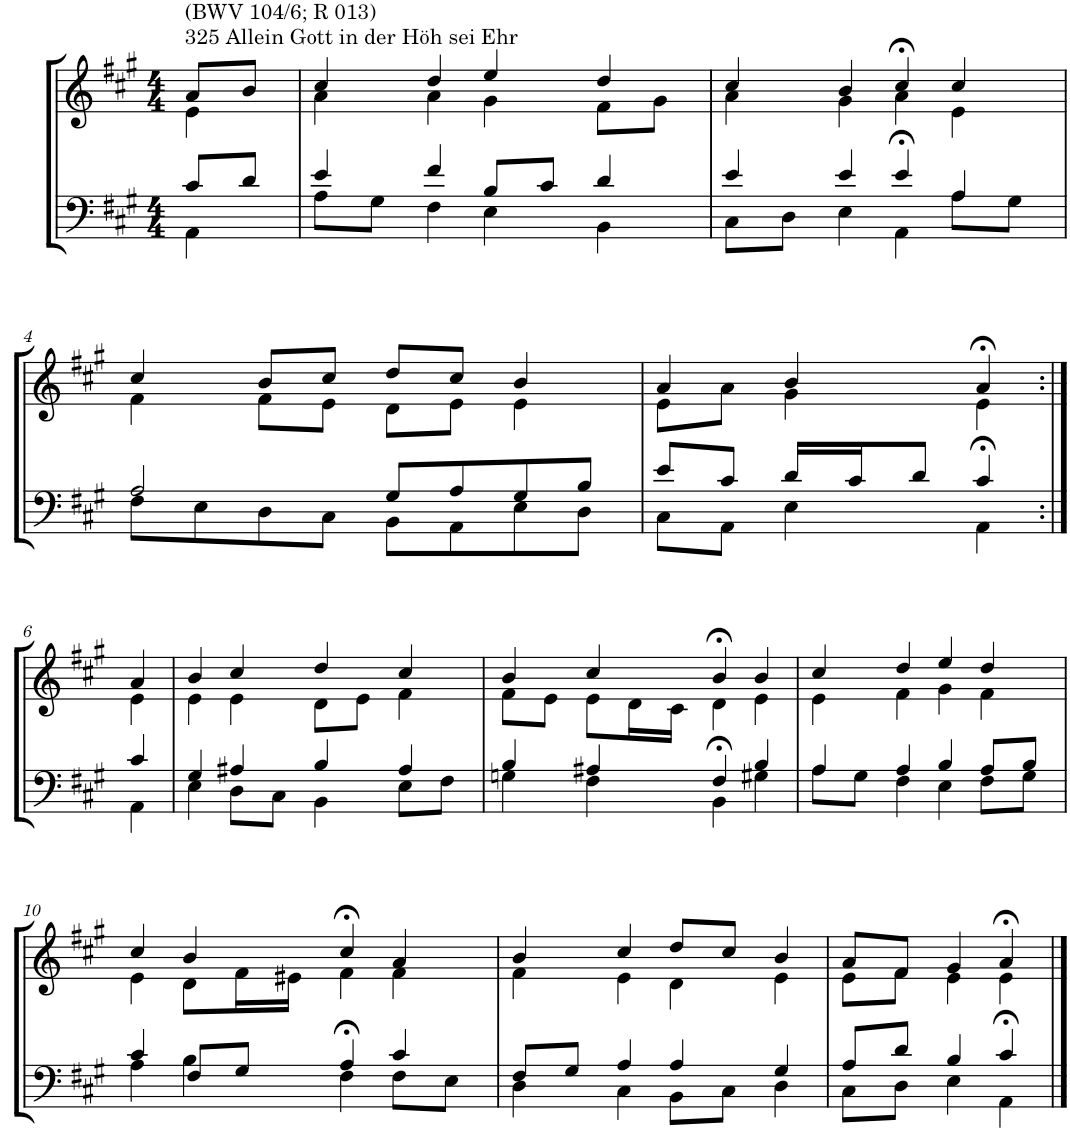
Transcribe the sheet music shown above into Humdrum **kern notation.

**kern	**kern
*part2	*part1
*staff2	*staff1
*I"Tenor/Baß	*I"Sopran/Alt
*clefF4	*clefG2
*k[f#c#g#]	*k[f#c#g#]
*M4/4	*M4/4
=1	=1
*^	*^
!	!	!LO:TX:a:t=325 Allein Gott in der Höh sei Ehr	!
!	!	!LO:TX:a:t=(BWV 104/6; R 013)	!
8c#/L	4AA\	8a/L	4e\
8d/J	.	8b/J	.
=2	=2	=2	=2
4e/	8A\L	4cc#/	4a\
.	8G#\J	.	.
4f#/	4F#\	4dd/	4a\
8B/L	4E\	4ee/	4g#\
8c#/J	.	.	.
4d/	4BB\	4dd/	8f#\L
.	.	.	8g#\J
=3	=3	=3	=3
4e/	8C#\L	4cc#/	4a\
.	8D\J	.	.
4e/	4E\	4b/	4g#\
4e/	4AA>\	4cc#>/	4a\
4A/	8A\L	4cc#/	4e\
.	8G#\J	.	.
!!LO:LB:g=z	!!
=4	=4	=4	=4
2A/	8F#\L	4cc#/	4f#\
.	8E\	.	.
.	8D\	8b/L	8f#\L
.	8C#\J	8cc#/J	8e\J
8G#/L	8BB\L	8dd/L	8d\L
8A/	8AA\	8cc#/J	8e\J
8G#/	8E\	4b/	4e\
8B/J	8D\J	.	.
=5	=5	=5	=5
8e/L	8C#\L	4a/	8e\L
8c#/J	8AA\J	.	8a\J
16d/LL	4E\	4b/	4g#\
16c#/J	.	.	.
8d/J	.	.	.
4c#/	4AA>\	4a>/	4e\
!!LO:LB:g=z	!!
=6:|!	=6:|!	=6:|!	=6:|!
4c#/	4AA\	4a/	4e\
=7	=7	=7	=7
4G#/	4E\	4b/	4e\
4A#X/	8D\L	4cc#/	4e\
.	8C#\J	.	.
4B/	4BB\	4dd/	8d\L
.	.	.	8e\J
4A#/	8E\L	4cc#/	4f#\
.	8F#\J	.	.
=8	=8	=8	=8
4B/	4Gn\	4b/	8f#\L
.	.	.	8e\J
4A#X/	4F#\	4cc#/	8e\L
.	.	.	16d\L
.	.	.	16c#\JJ
4F#/	4BB>\	4b>/	4d\
4B/	4G#X\	4b/	4e\
=9	=9	=9	=9
4A/	8A\L	4cc#/	4e\
.	8G#\J	.	.
4A/	4F#\	4dd/	4f#\
4B/	4E\	4ee/	4g#\
8A/L	8F#\L	4dd/	4f#\
8B/J	8G#\J	.	.
!!LO:LB:g=z	!!
=10	=10	=10	=10
4c#/	4A\	4cc#/	4e\
8F#/L	4B\	4b/	8d\L
8G#/J	.	.	16f#\L
.	.	.	16e#X\JJ
4A/	4F#>\	4cc#>/	4f#\
4c#/	8F#\L	4a/	4f#\
.	8E\J	.	.
=11	=11	=11	=11
8F#/L	4D\	4b/	4f#\
8G#/J	.	.	.
4A/	4C#\	4cc#/	4e\
4A/	8BB\L	8dd/L	4d\
.	8C#\J	8cc#/J	.
4G#/	4D\	4b/	4e\
=12	=12	=12	=12
8A/L	8C#\L	8a/L	8e\L
8d/J	8D\J	8f#/J	8f#\J
4B/	4E\	4g#/	4e\
4c#/	4AA>\	4a>/	4e\
*v	*v	*	*
*	*v	*v
==	==
*-	*-
